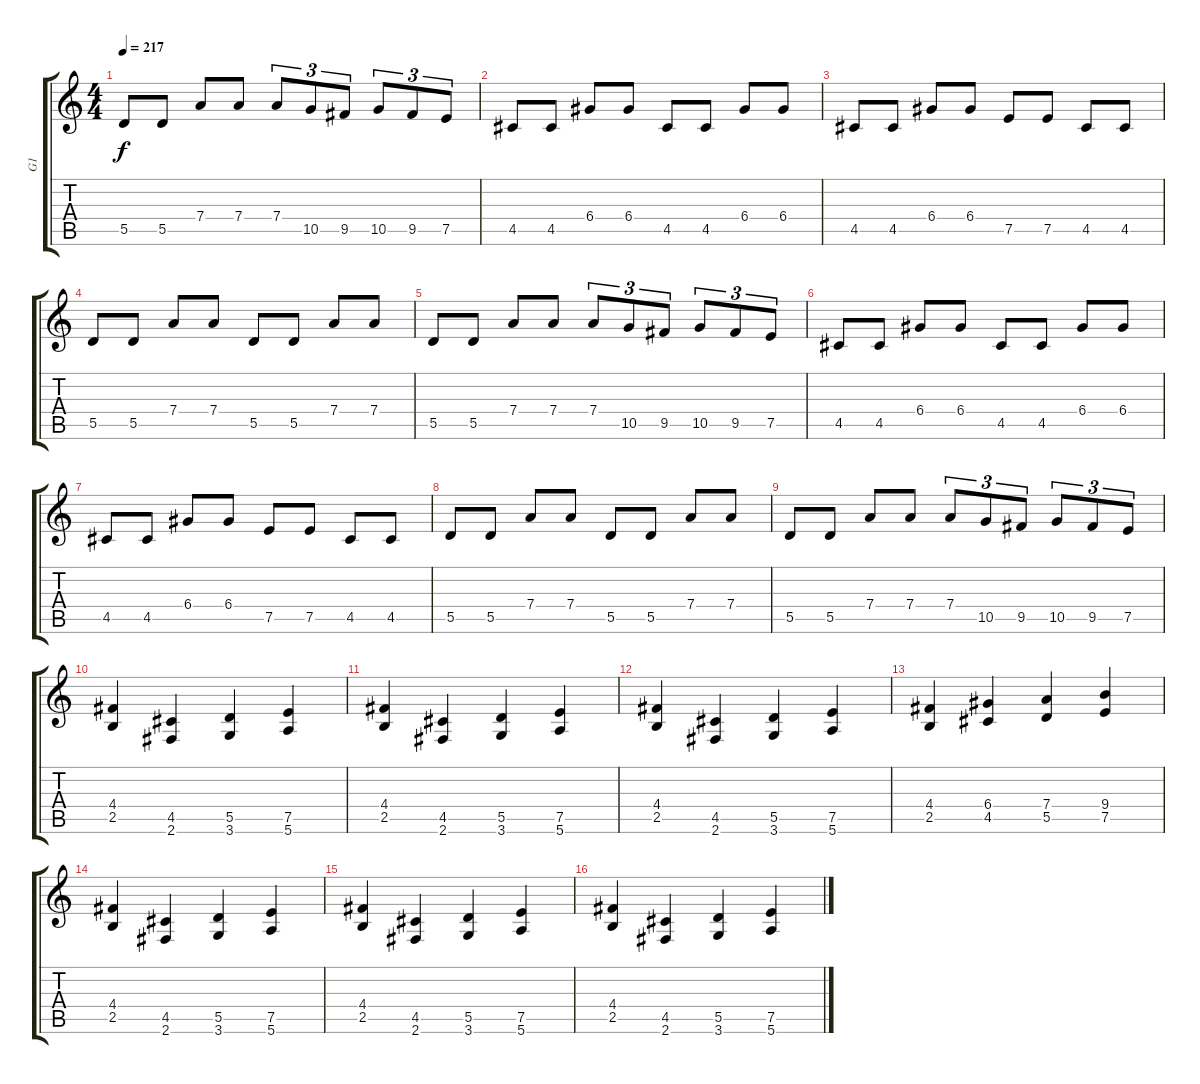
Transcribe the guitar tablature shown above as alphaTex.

\track ("G1" "G1") {instrument distortionguitar}
\staff {score tabs}
\tuning (E4 B3 G3 D3 A2 E2) {hide}
\ts (4 4)
\tempo 217
\clef g2
\ks c
5.5.8{dy f} 5.5.8 7.4.8 7.4.8 7.4.8{tu (3 2)} 10.5.8{tu (3 2)} 9.5.8{tu (3 2)} 10.5.8{tu (3 2)} 9.5.8{tu (3 2)} 7.5.8{tu (3 2)} |
4.5.8 4.5.8 6.4.8 6.4.8 4.5.8 4.5.8 6.4.8 6.4.8 |
4.5.8 4.5.8 6.4.8 6.4.8 7.5.8 7.5.8 4.5.8 4.5.8 |
5.5.8 5.5.8 7.4.8 7.4.8 5.5.8 5.5.8 7.4.8 7.4.8 |
5.5.8 5.5.8 7.4.8 7.4.8 7.4.8{tu (3 2)} 10.5.8{tu (3 2)} 9.5.8{tu (3 2)} 10.5.8{tu (3 2)} 9.5.8{tu (3 2)} 7.5.8{tu (3 2)} |
4.5.8 4.5.8 6.4.8 6.4.8 4.5.8 4.5.8 6.4.8 6.4.8 |
4.5.8 4.5.8 6.4.8 6.4.8 7.5.8 7.5.8 4.5.8 4.5.8 |
5.5.8 5.5.8 7.4.8 7.4.8 5.5.8 5.5.8 7.4.8 7.4.8 |
5.5.8 5.5.8 7.4.8 7.4.8 7.4.8{tu (3 2)} 10.5.8{tu (3 2)} 9.5.8{tu (3 2)} 10.5.8{tu (3 2)} 9.5.8{tu (3 2)} 7.5.8{tu (3 2)} |
(4.4 2.5).4 (4.5 2.6).4 (5.5 3.6).4 (7.5 5.6).4 |
(4.4 2.5).4 (4.5 2.6).4 (5.5 3.6).4 (7.5 5.6).4 |
(4.4 2.5).4 (4.5 2.6).4 (5.5 3.6).4 (7.5 5.6).4 |
(4.4 2.5).4 (6.4 4.5).4 (7.4 5.5).4 (9.4 7.5).4 |
(4.4 2.5).4 (4.5 2.6).4 (5.5 3.6).4 (7.5 5.6).4 |
(4.4 2.5).4 (4.5 2.6).4 (5.5 3.6).4 (7.5 5.6).4 |
(4.4 2.5).4 (4.5 2.6).4 (5.5 3.6).4 (7.5 5.6).4
